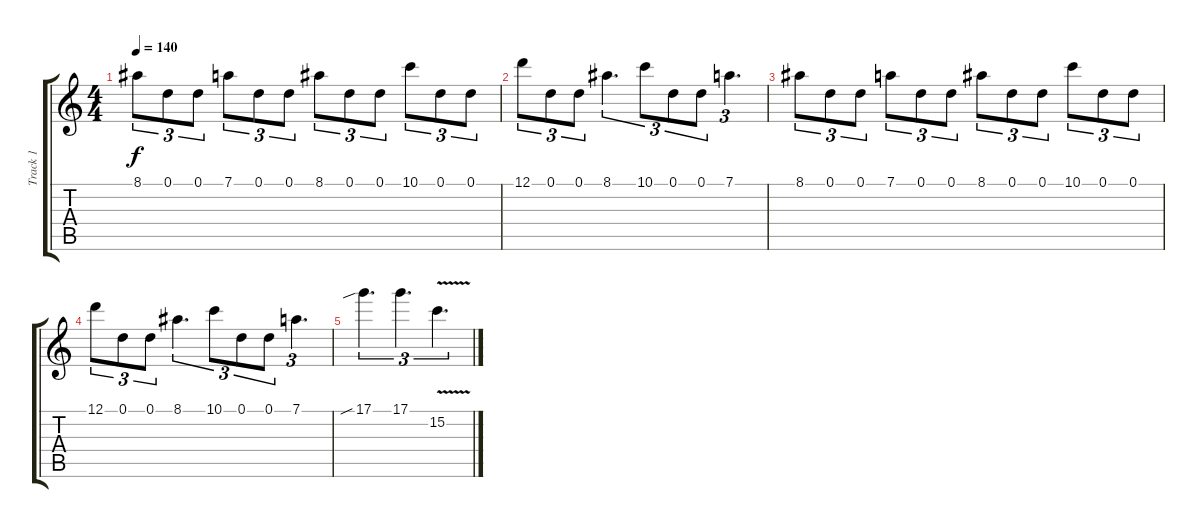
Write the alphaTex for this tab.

\track ("Track 1" "Track 1") {instrument overdrivenguitar}
\staff {score tabs}
\tuning (D4 A3 F3 C3 G2 D2) {hide}
\ts (4 4)
\tempo 140
\clef g2
\ks c
8.1.8{tu (3 2) dy f} 0.1.8{tu (3 2)} 0.1.8{tu (3 2)} 7.1.8{tu (3 2)} 0.1.8{tu (3 2)} 0.1.8{tu (3 2)} 8.1.8{tu (3 2)} 0.1.8{tu (3 2)} 0.1.8{tu (3 2)} 10.1.8{tu (3 2)} 0.1.8{tu (3 2)} 0.1.8{tu (3 2)} |
12.1.8{tu (3 2)} 0.1.8{tu (3 2)} 0.1.8{tu (3 2)} 8.1.4{d tu (3 2)} 10.1.8{tu (3 2)} 0.1.8{tu (3 2)} 0.1.8{tu (3 2)} 7.1.4{d tu (3 2)} |
8.1.8{tu (3 2)} 0.1.8{tu (3 2)} 0.1.8{tu (3 2)} 7.1.8{tu (3 2)} 0.1.8{tu (3 2)} 0.1.8{tu (3 2)} 8.1.8{tu (3 2)} 0.1.8{tu (3 2)} 0.1.8{tu (3 2)} 10.1.8{tu (3 2)} 0.1.8{tu (3 2)} 0.1.8{tu (3 2)} |
12.1.8{tu (3 2)} 0.1.8{tu (3 2)} 0.1.8{tu (3 2)} 8.1.4{d tu (3 2)} 10.1.8{tu (3 2)} 0.1.8{tu (3 2)} 0.1.8{tu (3 2)} 7.1.4{d tu (3 2)} |
17.1{sib}.4{d tu (3 2)} 17.1.4{d tu (3 2)} 15.2{v}.4{d tu (3 2)}
